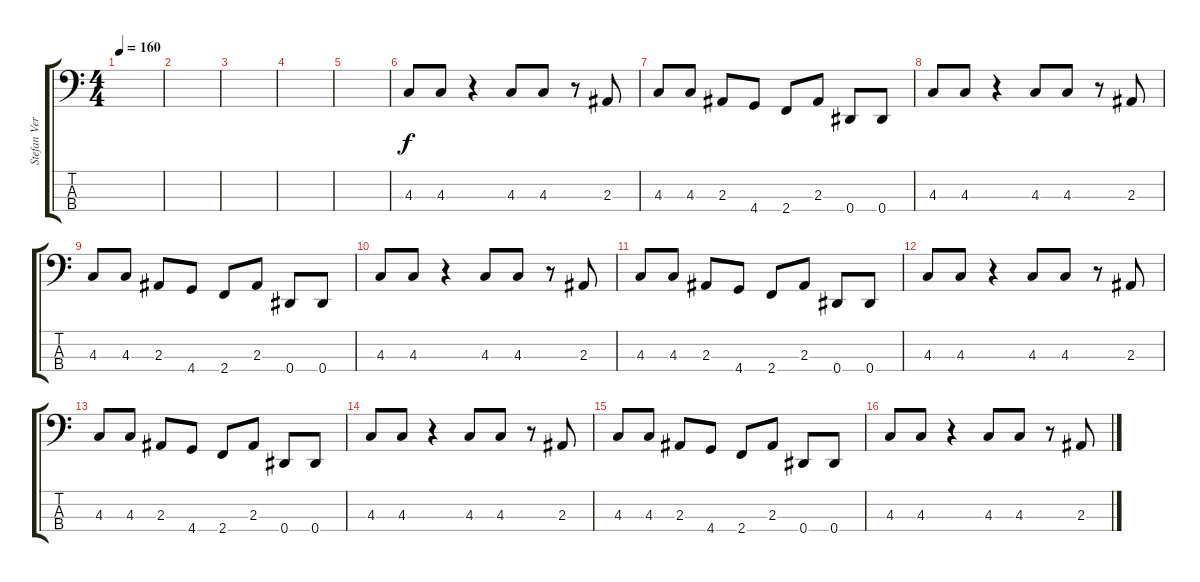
\track ("Stefan Verzerrt" "Stefan Ver") {instrument distortionguitar}
\staff {score tabs}
\tuning (Gb2 Db2 Ab1 Eb1) {hide}
\ts (4 4)
\tempo 160
\clef f4
\ks c
|
|
|
|
|
4.3.8 4.3.8 r.4 4.3.8 4.3.8 r.8 2.3.8 |
4.3.8 4.3.8 2.3.8 4.4.8 2.4.8 2.3.8 0.4.8 0.4.8 |
4.3.8 4.3.8 r.4 4.3.8 4.3.8 r.8 2.3.8 |
4.3.8 4.3.8 2.3.8 4.4.8 2.4.8 2.3.8 0.4.8 0.4.8 |
4.3.8 4.3.8 r.4 4.3.8 4.3.8 r.8 2.3.8 |
4.3.8 4.3.8 2.3.8 4.4.8 2.4.8 2.3.8 0.4.8 0.4.8 |
4.3.8 4.3.8 r.4 4.3.8 4.3.8 r.8 2.3.8 |
4.3.8 4.3.8 2.3.8 4.4.8 2.4.8 2.3.8 0.4.8 0.4.8 |
4.3.8 4.3.8 r.4 4.3.8 4.3.8 r.8 2.3.8 |
4.3.8 4.3.8 2.3.8 4.4.8 2.4.8 2.3.8 0.4.8 0.4.8 |
4.3.8 4.3.8 r.4 4.3.8 4.3.8 r.8 2.3.8
